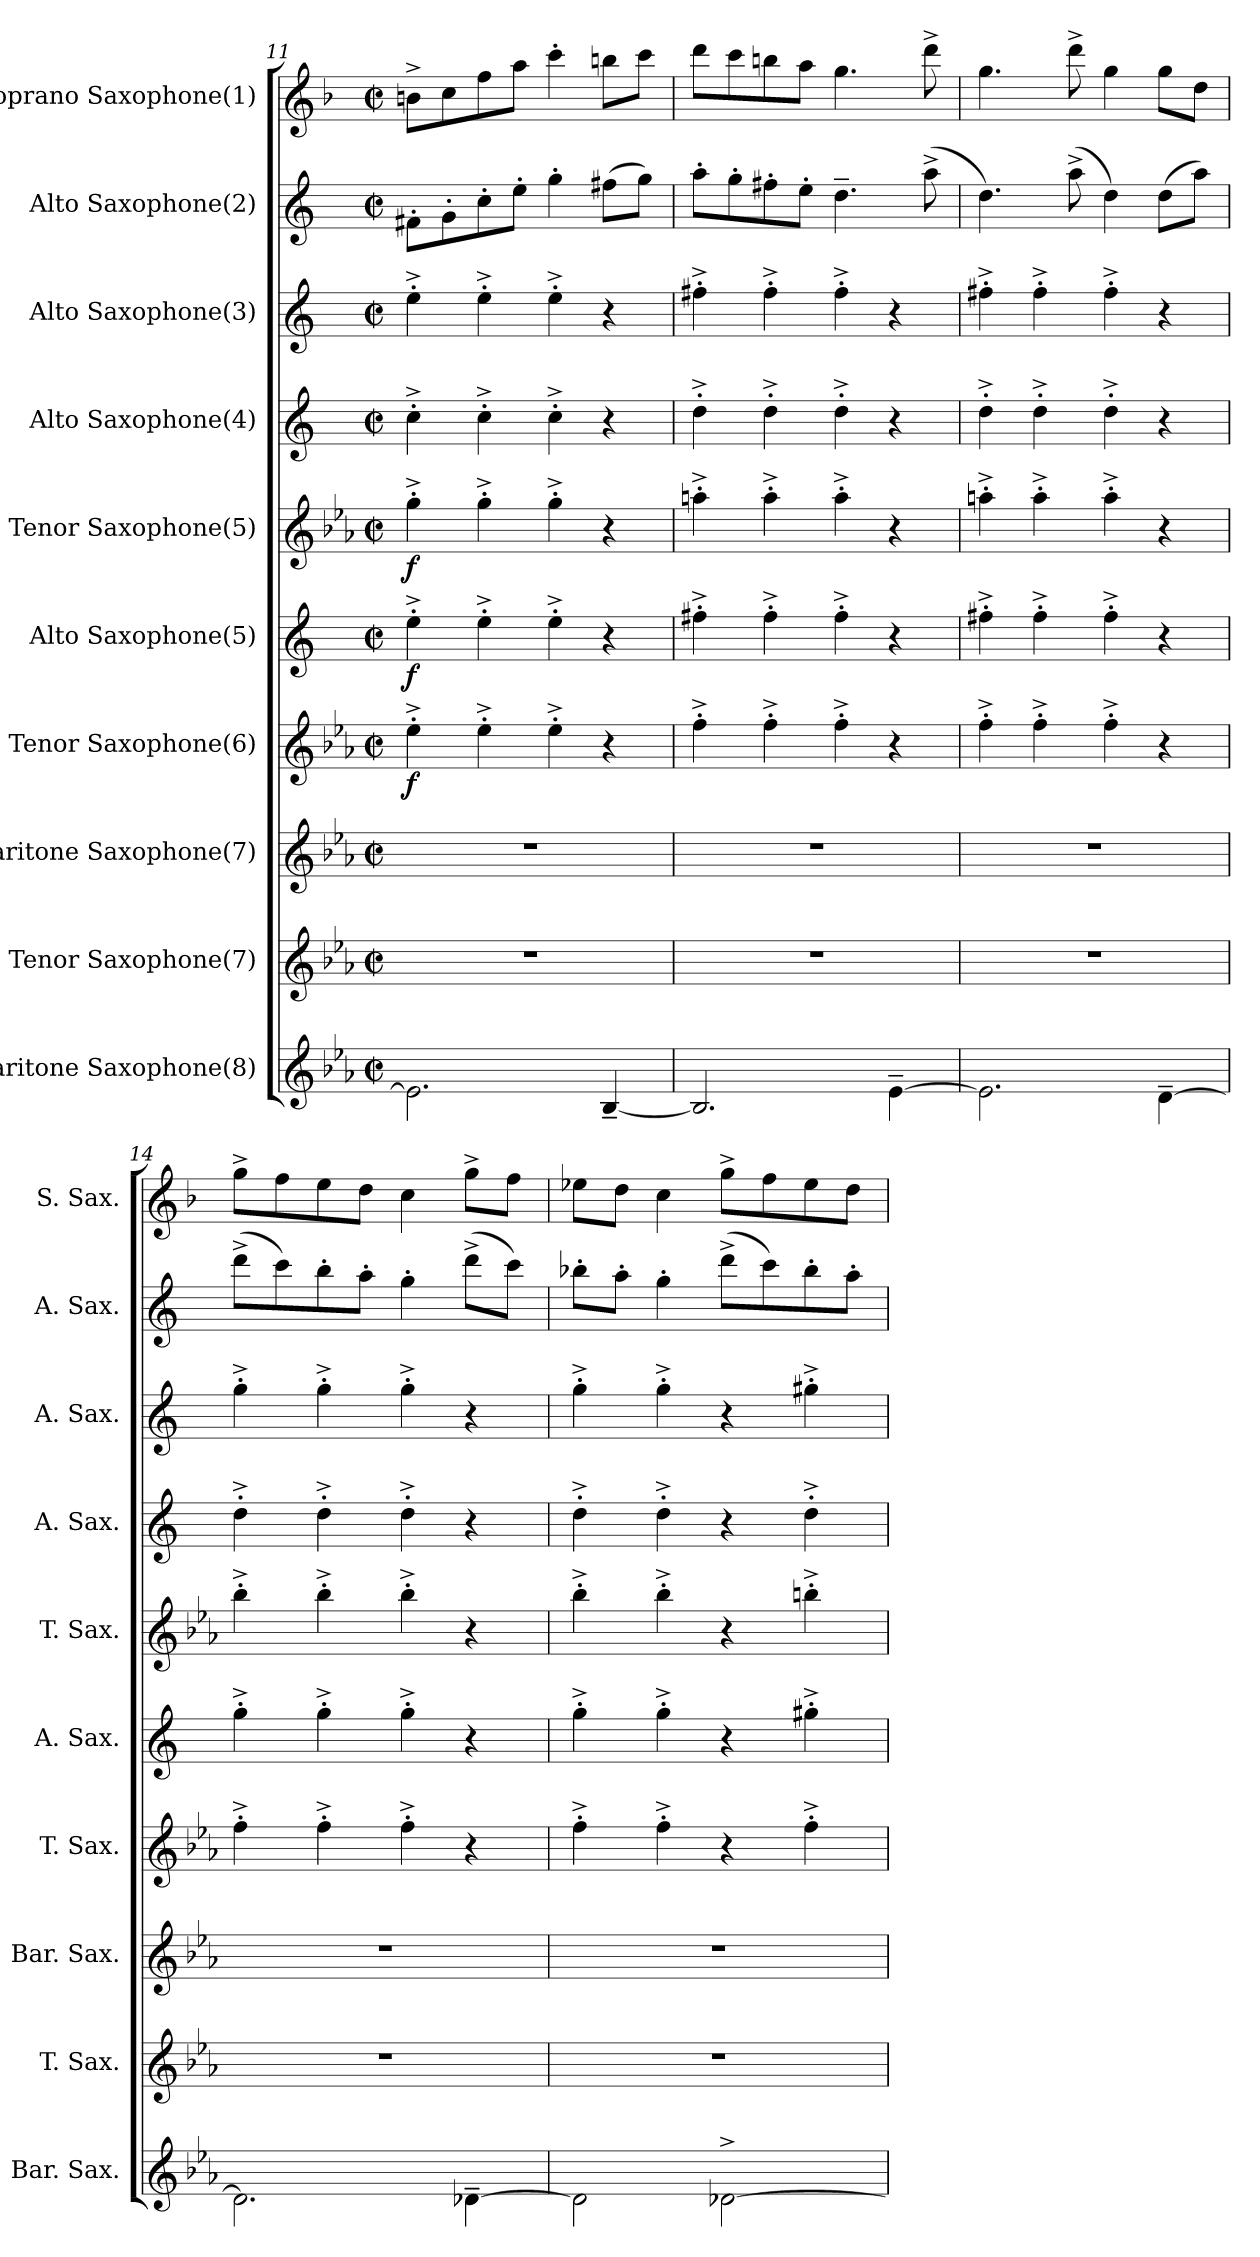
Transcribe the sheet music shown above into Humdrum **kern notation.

**kern	**kern	**kern	**kern	**dynam	**kern	**dynam	**kern	**dynam	**kern	**dynam	**kern	**dynam	**kern	**kern
*part10	*part9	*part8	*part7	*part7	*part6	*part6	*part5	*part5	*part4	*part4	*part3	*part3	*part2	*part1
*staff10	*staff9	*staff8	*staff7	*staff7	*staff6	*staff6	*staff5	*staff5	*staff4	*staff4	*staff3	*staff3	*staff2	*staff1
*I"Baritone Saxophone(8)	*I"Tenor Saxophone(7)	*I"Baritone Saxophone(7)	*I"Tenor Saxophone(6)	*	*I"Alto Saxophone(5)	*	*I"Tenor Saxophone(5)	*	*I"Alto Saxophone(4)	*	*I"Alto Saxophone(3)	*	*I"Alto Saxophone(2)	*I"Soprano Saxophone(1)
*I'Bar. Sax.	*I'T. Sax.	*I'Bar. Sax.	*I'T. Sax.	*	*I'A. Sax.	*	*I'T. Sax.	*	*I'A. Sax.	*	*I'A. Sax.	*	*I'A. Sax.	*I'S. Sax.
*clefG2	*clefG2	*clefG2	*clefG2	*	*clefG2	*	*clefG2	*	*clefG2	*	*clefG2	*	*clefG2	*clefG2
*ITrd12c21	*ITrd8c14	*ITrd12c21	*ITrd8c14	*	*ITrd5c9	*	*ITrd8c14	*	*ITrd5c9	*	*ITrd5c9	*	*ITrd5c9	*ITrd1c2
*k[b-e-a-]	*k[b-e-a-]	*k[b-e-a-]	*k[b-e-a-]	*	*k[b-e-a-]	*	*k[b-e-a-]	*	*k[b-e-a-]	*	*k[b-e-a-]	*	*k[b-e-a-]	*k[b-e-a-]
*M4/4	*M4/4	*M4/4	*M4/4	*	*M4/4	*	*M4/4	*	*M4/4	*	*M4/4	*	*M4/4	*M4/4
*met(c|)	*met(c|)	*met(c|)	*met(c|)	*	*met(c|)	*	*met(c|)	*	*met(c|)	*	*met(c|)	*	*met(c|)	*met(c|)
=11	=11	=11	=11	=11	=11	=11	=11	=11	=11	=11	=11	=11	=11	=11
!	!	!	!	!LO:DY:b	!	!LO:DY:b	!	!LO:DY:b	!	!LO:DY:b	!	!	!	!
!	!	!	!	!	!	!	!	!	!	!LO:DY:n=1:b	!	!LO:DY:b	!	!
!	!	!	!	!	!	!	!	!	!	!	!	!LO:DY:n=1:b	!	!
2.E-\]	1r	1r	4e-'^\	f	4g'^\	f	4g'^\	f	4e-'^\	mf mf	4g'^\	mf mf	8An'\L	8an^\L
.	.	.	.	.	.	.	.	.	.	.	.	.	8B-'\	8b-\
.	.	.	4e-'^\	.	4g'^\	.	4g'^\	.	4e-'^\	.	4g'^\	.	8e-'\	8ee-\
.	.	.	.	.	.	.	.	.	.	.	.	.	8g'\J	8gg\J
.	.	.	4e-'^\	.	4g'^\	.	4g'^\	.	4e-'^\	.	4g'^\	.	4b-'\	4bb-'\
[4BB-~/	.	.	4r	.	4r	.	4r	.	4r	.	4r	.	(8an\L	8aan\L
.	.	.	.	.	.	.	.	.	.	.	.	.	8b-\J)	8bb-\J
=12	=12	=12	=12	=12	=12	=12	=12	=12	=12	=12	=12	=12	=12	=12
2.BB-/]	1r	1r	4f'^\	.	4an'^\	.	4an'^\	.	4f'^\	.	4an'^\	.	8cc'\L	8ccc\L
.	.	.	.	.	.	.	.	.	.	.	.	.	8b-'\	8bb-\
.	.	.	4f'^\	.	4a'^\	.	4a'^\	.	4f'^\	.	4a'^\	.	8an'\	8aan\
.	.	.	.	.	.	.	.	.	.	.	.	.	8g'\J	8gg\J
.	.	.	4f'^\	.	4a'^\	.	4a'^\	.	4f'^\	.	4a'^\	.	4.f~\	4.ff\
[4E-~\	.	.	4r	.	4r	.	4r	.	4r	.	4r	.	.	.
.	.	.	.	.	.	.	.	.	.	.	.	.	(8cc^\	8ccc^\
=13	=13	=13	=13	=13	=13	=13	=13	=13	=13	=13	=13	=13	=13	=13
2.E-\]	1r	1r	4f'^\	.	4an'^\	.	4an'^\	.	4f'^\	.	4an'^\	.	4.f\)	4.ff\
.	.	.	4f'^\	.	4a'^\	.	4a'^\	.	4f'^\	.	4a'^\	.	.	.
.	.	.	.	.	.	.	.	.	.	.	.	.	(8cc^\	8ccc^\
.	.	.	4f'^\	.	4a'^\	.	4a'^\	.	4f'^\	.	4a'^\	.	4f\)	4ff\
[4D~\	.	.	4r	.	4r	.	4r	.	4r	.	4r	.	(8f\L	8ff\L
.	.	.	.	.	.	.	.	.	.	.	.	.	8cc\J)	8cc\J
!!LO:PB:g=z
=14	=14	=14	=14	=14	=14	=14	=14	=14	=14	=14	=14	=14	=14	=14
2.D\]	1r	1r	4f'^\	.	4b-'^\	.	4b-'^\	.	4f'^\	.	4b-'^\	.	(8ff^\L	8ff^\L
.	.	.	.	.	.	.	.	.	.	.	.	.	8ee-\)	8ee-\
.	.	.	4f'^\	.	4b-'^\	.	4b-'^\	.	4f'^\	.	4b-'^\	.	8dd'\	8dd\
.	.	.	.	.	.	.	.	.	.	.	.	.	8cc'\J	8cc\J
.	.	.	4f'^\	.	4b-'^\	.	4b-'^\	.	4f'^\	.	4b-'^\	.	4b-'\	4b-\
[4D-X~\	.	.	4r	.	4r	.	4r	.	4r	.	4r	.	(8ff^\L	8ff^\L
.	.	.	.	.	.	.	.	.	.	.	.	.	8ee-\J)	8ee-\J
=15	=15	=15	=15	=15	=15	=15	=15	=15	=15	=15	=15	=15	=15	=15
2D-\]	1r	1r	4f'^\	.	4b-'^\	.	4b-'^\	.	4f'^\	.	4b-'^\	.	8dd-X'\L	8dd-X\L
.	.	.	.	.	.	.	.	.	.	.	.	.	8cc'\J	8cc\J
.	.	.	4f'^\	.	4b-'^\	.	4b-'^\	.	4f'^\	.	4b-'^\	.	4b-'\	4b-\
[2D-X^\	.	.	4r	.	4r	.	4r	.	4r	.	4r	.	(8ff^\L	8ff^\L
.	.	.	.	.	.	.	.	.	.	.	.	.	8ee-\)	8ee-\
.	.	.	4f'^\	.	4bn'^\	.	4bn'^\	.	4f'^\	.	4bn'^\	.	8dd-'\	8dd-\
.	.	.	.	.	.	.	.	.	.	.	.	.	8cc'\J	8cc\J
=	=	=	=	=	=	=	=	=	=	=	=	=	=	=
*-	*-	*-	*-	*-	*-	*-	*-	*-	*-	*-	*-	*-	*-	*-
